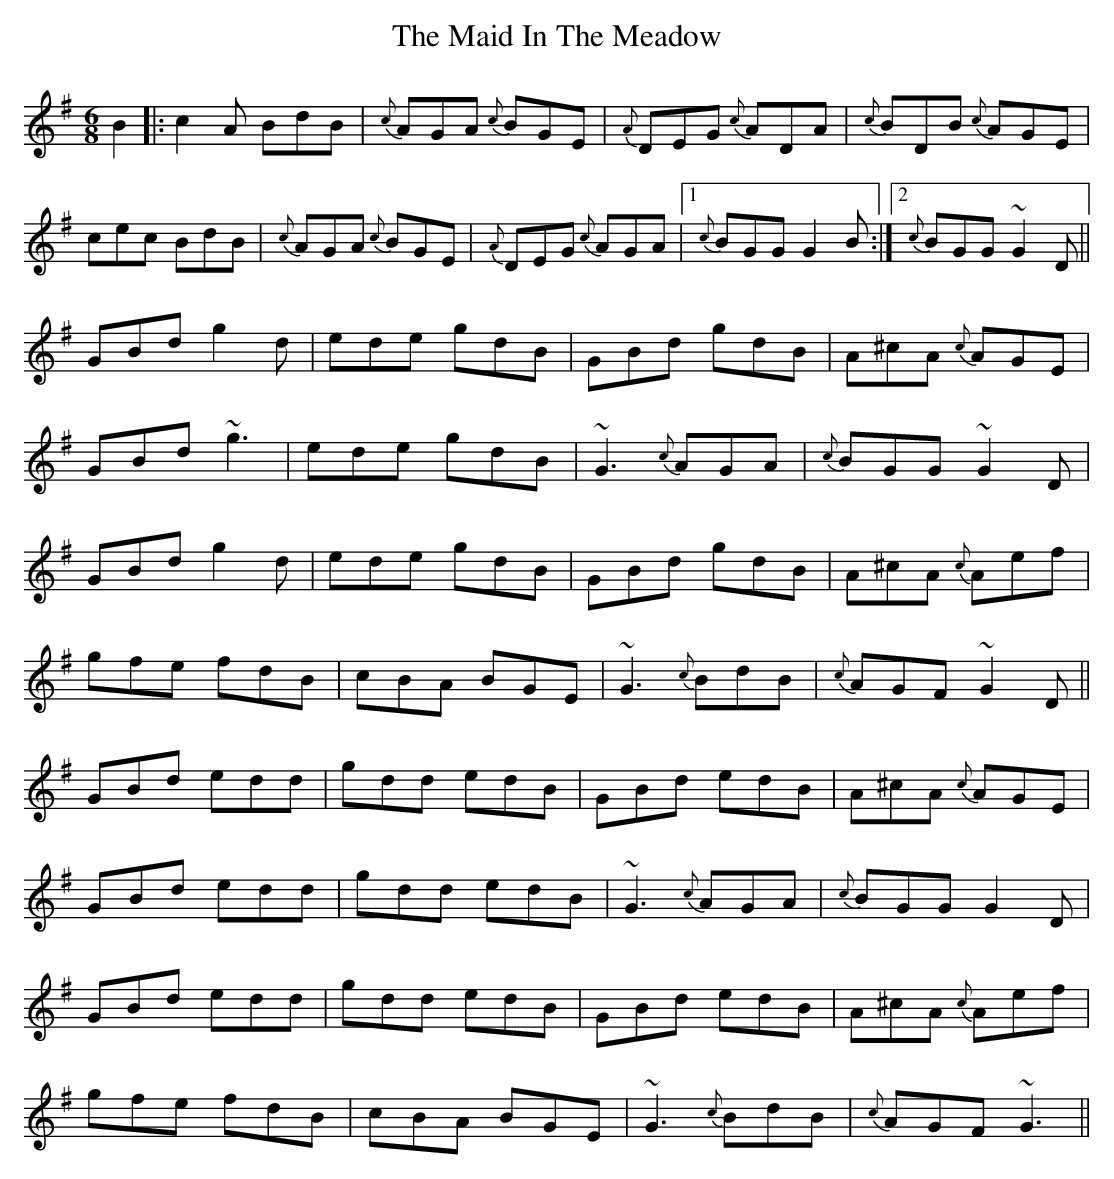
X:1
T: The Maid In The Meadow
M: 6/8
L: 1/8
K: Dmix
B2|:c2 A BdB|{c}AGA {c}BGE|{A}DEG {c}ADA|{c}BDB {c}AGE|
cec BdB|{c}AGA {c}BGE|{A}DEG {c}AGA|1 {c}BGG G2 B:|2 {c}BGG ~G2 D||
GBd g2 d|ede gdB|GBd gdB|A^cA {c}AGE|
GBd ~g3|ede gdB|~G3 {c}AGA|{c}BGG ~G2 D|
GBd g2 d|ede gdB|GBd gdB|A^cA {c}Aef|
gfe fdB|cBA BGE|~G3 {c}BdB|{c}AGF ~G2 D||
GBd edd|gdd edB|GBd edB|A^cA {c}AGE|
GBd edd | gdd edB|~G3 {c}AGA |{c}BGG G2 D|
GBd edd|gdd edB|GBd edB|A^cA {c}Aef|
gfe fdB|cBA BGE|~G3 {c}BdB|{c}AGF ~G3||
